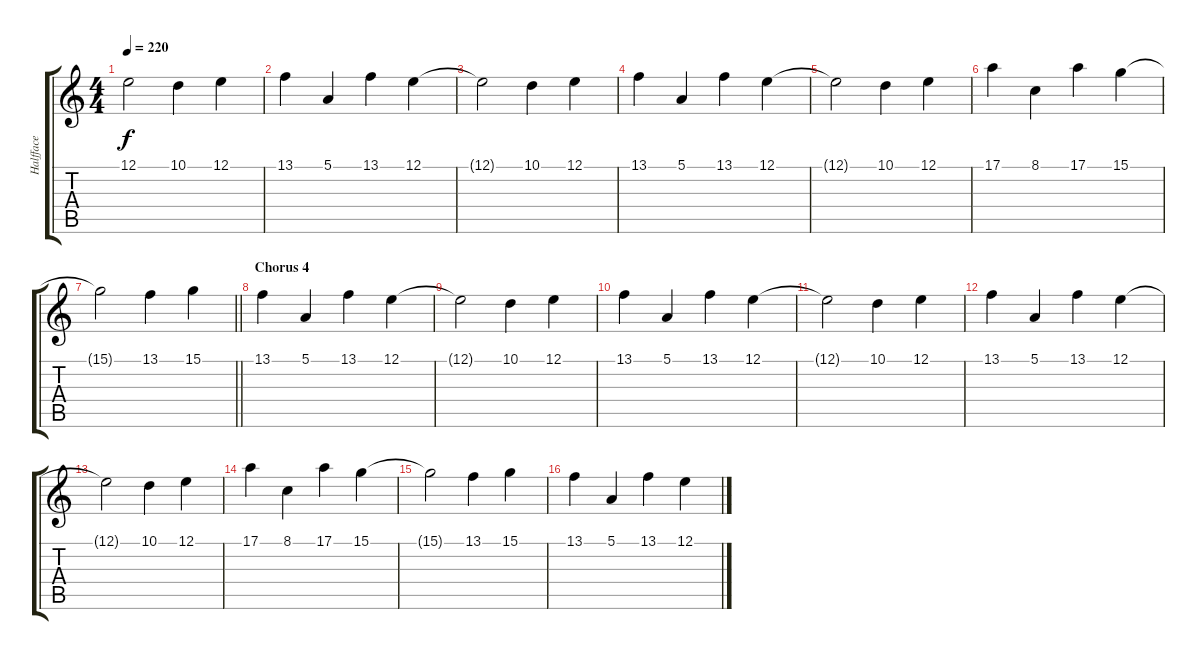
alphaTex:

\track ("Halfface" "Halfface") {instrument choiraahs}
\staff {score tabs}
\tuning (E4 B3 G3 D3 A2 D2) {hide}
\ts (4 4)
\tempo 220
\clef g2
\ks c
12.1{t}.2{dy f} 10.1.4 12.1.4 |
13.1.4 5.1.4 13.1.4 12.1.4 |
12.1{t}.2 10.1.4 12.1.4 |
13.1.4 5.1.4 13.1.4 12.1.4 |
12.1{t}.2 10.1.4 12.1.4 |
17.1.4 8.1.4 17.1.4 15.1.4 |
\barLineRight lightlight
15.1{t}.2 13.1.4 15.1.4 |
\section ("" "Chorus 4")
13.1.4 5.1.4 13.1.4 12.1.4 |
12.1{t}.2 10.1.4 12.1.4 |
13.1.4 5.1.4 13.1.4 12.1.4 |
12.1{t}.2 10.1.4 12.1.4 |
13.1.4 5.1.4 13.1.4 12.1.4 |
12.1{t}.2 10.1.4 12.1.4 |
17.1.4 8.1.4 17.1.4 15.1.4 |
15.1{t}.2 13.1.4 15.1.4 |
13.1.4 5.1.4 13.1.4 12.1.4
